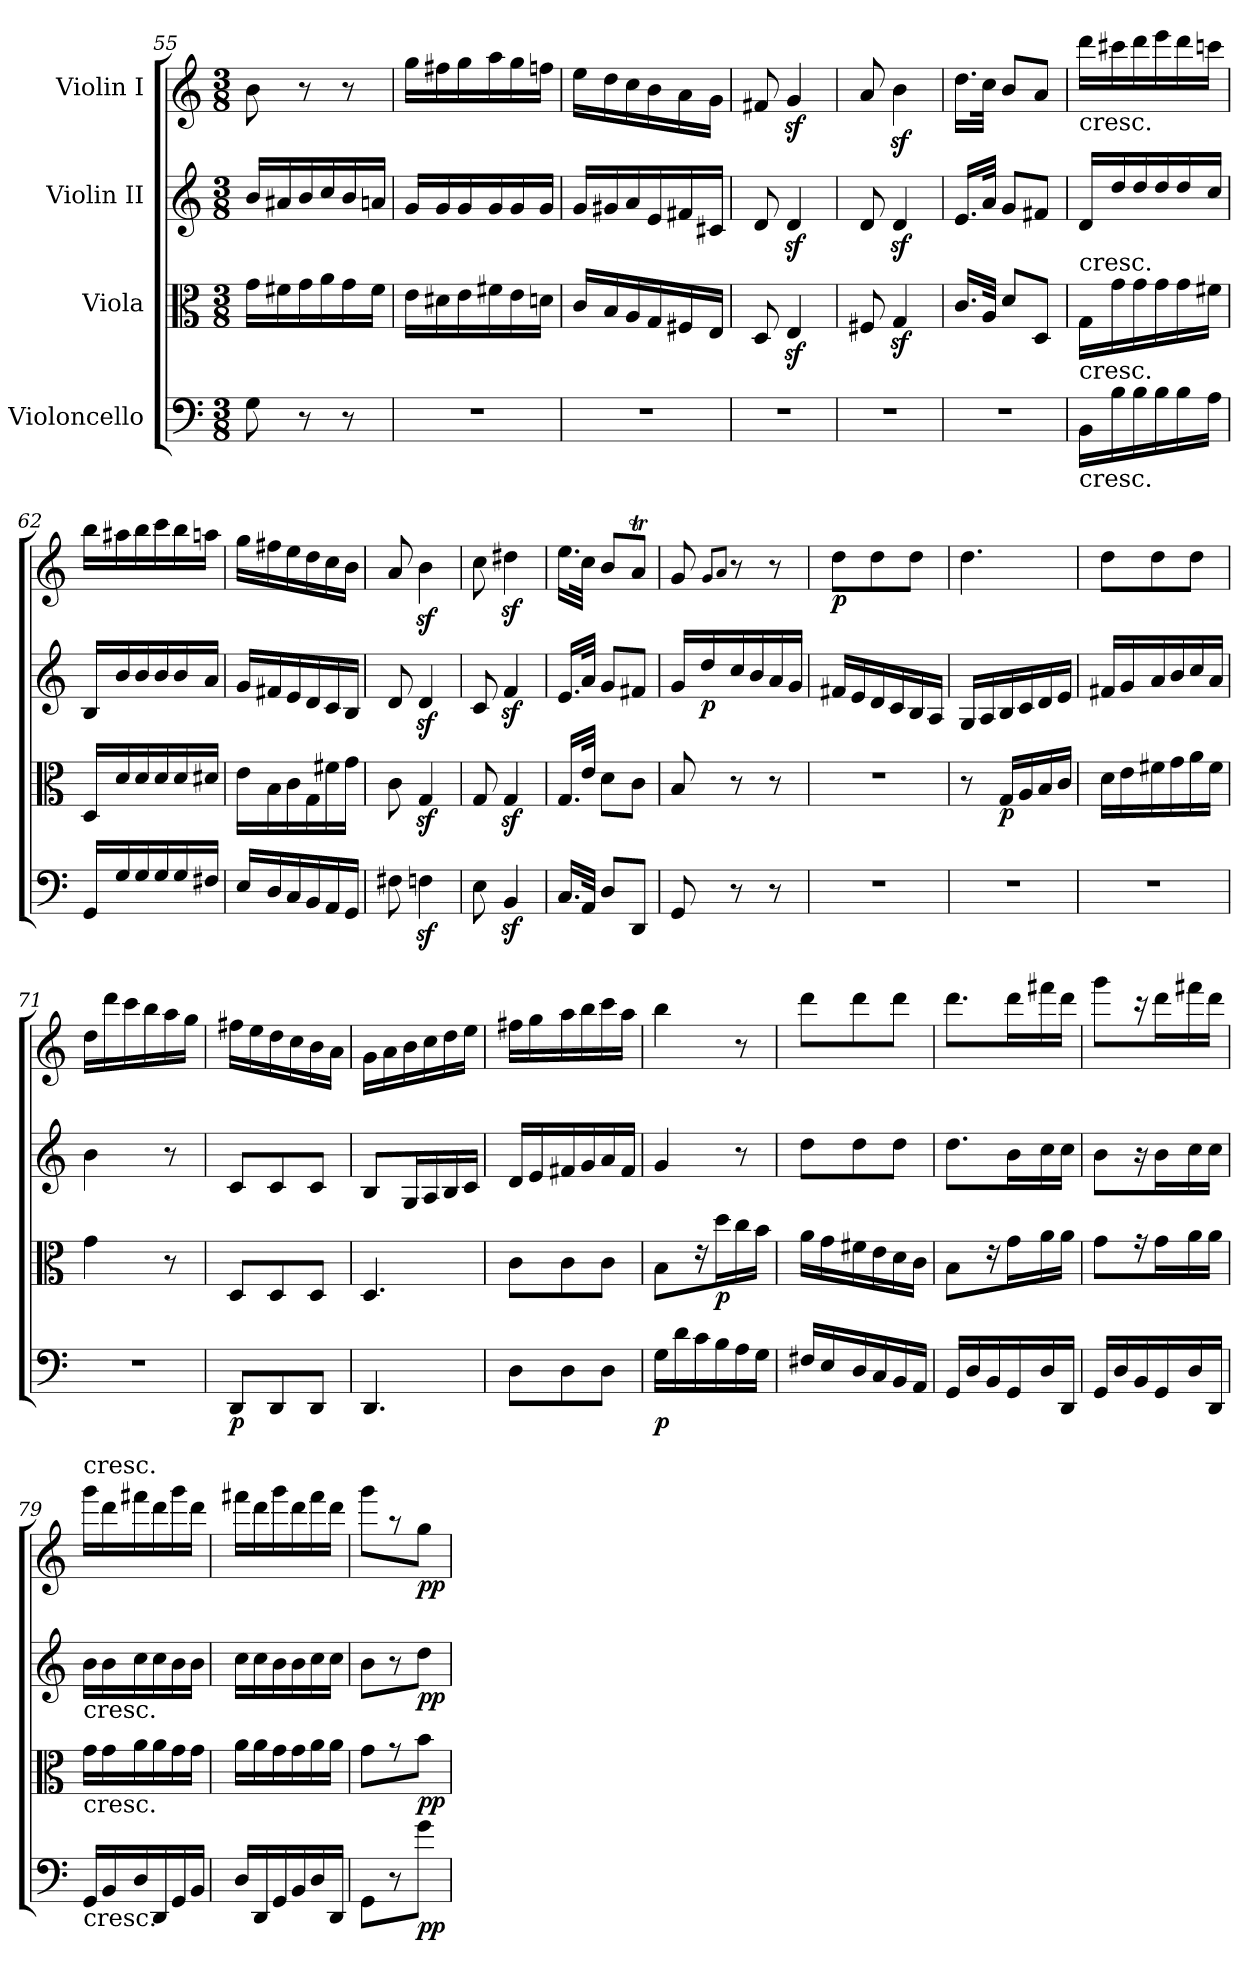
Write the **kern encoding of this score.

**kern	**dynam	**kern	**dynam	**kern	**dynam	**kern	**dynam
*part4	*part4	*part3	*part3	*part2	*part2	*part1	*part1
*staff4	*staff4	*staff3	*staff3	*staff2	*staff2	*staff1	*staff1
*I"Violoncello	*	*I"Viola	*	*I"Violin II	*	*I"Violin I	*
*clefF4	*	*clefC3	*	*clefG2	*	*clefG2	*
*k[]	*	*k[]	*	*k[]	*	*k[]	*
*M3/8	*	*M3/8	*	*M3/8	*	*M3/8	*
=55	=55	=55	=55	=55	=55	=55	=55
8G\	.	16g\LL	.	16b/LL	.	8b\	.
.	.	16f#X\	.	16a#X/	.	.	.
8r	.	16g\	.	16b/	.	8r	.
.	.	16a\	.	16cc/	.	.	.
8r	.	16g\	.	16b/	.	8r	.
.	.	16f#\JJ	.	16an/JJ	.	.	.
=56	=56	=56	=56	=56	=56	=56	=56
4.r	.	16e\LL	.	16g/LL	.	16gg\LL	.
.	.	16d#X\	.	16g/	.	16ff#X\	.
.	.	16e\	.	16g/	.	16gg\	.
.	.	16f#X\	.	16g/	.	16aa\	.
.	.	16e\	.	16g/	.	16gg\	.
.	.	16dn\JJ	.	16g/JJ	.	16ffn\JJ	.
=57	=57	=57	=57	=57	=57	=57	=57
4.r	.	16c/LL	.	16g/LL	.	16ee\LL	.
.	.	16B/	.	16g#X/	.	16dd\	.
.	.	16A/	.	16a/	.	16cc\	.
.	.	16G/	.	16e/	.	16b\	.
.	.	16F#X/	.	16f#X/	.	16a\	.
.	.	16E/JJ	.	16c#X/JJ	.	16g\JJ	.
=58	=58	=58	=58	=58	=58	=58	=58
4.r	.	8D/	.	8d/	.	8f#X/	.
.	.	4Ez</	.	4dz</	.	4gz</	.
!!LO:PB:g=z
=59	=59	=59	=59	=59	=59	=59	=59
4.r	.	8F#X/	.	8d/	.	8a/	.
.	.	4Gz</	.	4dz</	.	4bz<\	.
=60	=60	=60	=60	=60	=60	=60	=60
4.r	.	16.c/LL	.	16.e/LL	.	16.dd\LL	.
.	.	32A/JJk	.	32a/JJk	.	32cc\JJk	.
.	.	8d/L	.	8g/L	.	8b/L	.
.	.	8D/J	.	8f#X/J	.	8a/J	.
!!LO:LB:g=z
=61	=61	=61	=61	=61	=61	=61	=61
!	!	!	!	!	!	!LO:TX:b:t=cresc.	!
!	!	!LO:TX:a:t=cresc.	!	!	!	!	!
!LO:TX:a:t=cresc.	!	!	!	!	!	!	!
!LO:TX:b:t=cresc.	!	!	!	!	!	!	!
16BB\LL	.	16G\LL	.	16d/LL	.	16ddd\LL	.
16B\	.	16g\	.	16dd/	.	16ccc#X\	.
16B\	.	16g\	.	16dd/	.	16ddd\	.
16B\	.	16g\	.	16dd/	.	16eee\	.
16B\	.	16g\	.	16dd/	.	16ddd\	.
16A\JJ	.	16f#X\JJ	.	16cc/JJ	.	16cccn\JJ	.
=62	=62	=62	=62	=62	=62	=62	=62
16GG/LL	.	16D/LL	.	16B/LL	.	16bb\LL	.
16G/	.	16d/	.	16b/	.	16aa#X\	.
16G/	.	16d/	.	16b/	.	16bb\	.
16G/	.	16d/	.	16b/	.	16ccc\	.
16G/	.	16d/	.	16b/	.	16bb\	.
16F#X/JJ	.	16d#X/JJ	.	16a/JJ	.	16aan\JJ	.
=63	=63	=63	=63	=63	=63	=63	=63
16E/LL	.	16e\LL	.	16g/LL	.	16gg\LL	.
16D/	.	16B\	.	16f#X/	.	16ff#X\	.
16C/	.	16c\	.	16e/	.	16ee\	.
16BB/	.	16G\	.	16d/	.	16dd\	.
16AA/	.	16f#X\	.	16c/	.	16cc\	.
16GG/JJ	.	16g\JJ	.	16B/JJ	.	16b\JJ	.
=64	=64	=64	=64	=64	=64	=64	=64
8F#X\	.	8c\	.	8d/	.	8a/	.
4Fnz<\	.	4Gz</	.	4dz</	.	4bz<\	.
=65	=65	=65	=65	=65	=65	=65	=65
8E\	.	8G/	.	8c/	.	8cc\	.
4BBz</	.	4Gz</	.	4fz</	.	4dd#Xz<\	.
=66	=66	=66	=66	=66	=66	=66	=66
16.C/LL	.	16.G/LL	.	16.e/LL	.	16.ee\LL	.
32AA/JJk	.	32e/JJk	.	32a/JJk	.	32cc\JJk	.
8D/L	.	8d\L	.	8g/L	.	8b/L	.
8DD/J	.	8c\J	.	8f#X/J	.	8aT/J	.
!!LO:PB:g=z
=67	=67	=67	=67	=67	=67	=67	=67
8GG/	.	8B/	.	16g/LL	.	8g/	.
!	!	!	!	!	!LO:DY:b	!	!
.	.	.	.	16dd/	p	.	.
.	.	.	.	.	.	8qg/L	.
.	.	.	.	.	.	8qa/J	.
8r	.	8r	.	16cc/	.	8r	.
.	.	.	.	16b/	.	.	.
8r	.	8r	.	16a/	.	8r	.
.	.	.	.	16g/JJ	.	.	.
=68	=68	=68	=68	=68	=68	=68	=68
!	!	!	!	!	!	!	!LO:DY:b
4.r	.	4.r	.	16f#X/LL	.	8dd\L	p
.	.	.	.	16e/	.	.	.
.	.	.	.	16d/	.	8dd\	.
.	.	.	.	16c/	.	.	.
.	.	.	.	16B/	.	8dd\J	.
.	.	.	.	16A/JJ	.	.	.
=69	=69	=69	=69	=69	=69	=69	=69
4.r	.	8r	.	16G/LL	.	4.dd\	.
.	.	.	.	16A/	.	.	.
!	!	!	!LO:DY:b	!	!	!	!
.	.	16G/LL	p	16B/	.	.	.
.	.	16A/	.	16c/	.	.	.
.	.	16B/	.	16d/	.	.	.
.	.	16c/JJ	.	16e/JJ	.	.	.
=70	=70	=70	=70	=70	=70	=70	=70
4.r	.	16d\LL	.	16f#X/LL	.	8dd\L	.
.	.	16e\	.	16g/	.	.	.
.	.	16f#X\	.	16a/	.	8dd\	.
.	.	16g\	.	16b/	.	.	.
.	.	16a\	.	16cc/	.	8dd\J	.
.	.	16f#\JJ	.	16a/JJ	.	.	.
=71	=71	=71	=71	=71	=71	=71	=71
4.r	.	4g\	.	4b\	.	16dd\LL	.
.	.	.	.	.	.	16ddd\	.
.	.	.	.	.	.	16ccc\	.
.	.	.	.	.	.	16bb\	.
.	.	8r	.	8r	.	16aa\	.
.	.	.	.	.	.	16gg\JJ	.
=72	=72	=72	=72	=72	=72	=72	=72
!	!LO:DY:b	!	!	!	!	!	!
8DD/L	p	8D/L	.	8c/L	.	16ff#X\LL	.
.	.	.	.	.	.	16ee\	.
8DD/	.	8D/	.	8c/	.	16dd\	.
.	.	.	.	.	.	16cc\	.
8DD/J	.	8D/J	.	8c/J	.	16b\	.
.	.	.	.	.	.	16a\JJ	.
!!LO:LB:g=z
=73	=73	=73	=73	=73	=73	=73	=73
4.DD/	.	4.D/	.	8B/L	.	16g\LL	.
.	.	.	.	.	.	16a\	.
.	.	.	.	16G/L	.	16b\	.
.	.	.	.	16A/	.	16cc\	.
.	.	.	.	16B/	.	16dd\	.
.	.	.	.	16c/JJ	.	16ee\JJ	.
=74	=74	=74	=74	=74	=74	=74	=74
8D\L	.	8c\L	.	16d/LL	.	16ff#X\LL	.
.	.	.	.	16e/	.	16gg\	.
8D\	.	8c\	.	16f#X/	.	16aa\	.
.	.	.	.	16g/	.	16bb\	.
8D\J	.	8c\J	.	16a/	.	16ccc\	.
.	.	.	.	16f#/JJ	.	16aa\JJ	.
=75	=75	=75	=75	=75	=75	=75	=75
!	!LO:DY:b	!	!	!	!	!	!
16G\LL	p	8B\L	.	4g/	.	4bb\	.
16d\	.	.	.	.	.	.	.
16c\	.	16r	.	.	.	.	.
!	!	!	!LO:DY:b	!	!	!	!
16B\	.	16dd\L	p	.	.	.	.
16A\	.	16cc\	.	8r	.	8r	.
16G\JJ	.	16b\JJ	.	.	.	.	.
=76	=76	=76	=76	=76	=76	=76	=76
16F#X/LL	.	16a\LL	.	8dd\L	.	8ddd\L	.
16E/	.	16g\	.	.	.	.	.
16D/	.	16f#X\	.	8dd\	.	8ddd\	.
16C/	.	16e\	.	.	.	.	.
16BB/	.	16d\	.	8dd\J	.	8ddd\J	.
16AA/JJ	.	16c\JJ	.	.	.	.	.
=77	=77	=77	=77	=77	=77	=77	=77
16GG/LL	.	8B\L	.	8.dd\L	.	8.ddd\L	.
16D/	.	.	.	.	.	.	.
16BB/	.	16r	.	.	.	.	.
16GG/	.	16g\L	.	16b\L	.	16ddd\L	.
16D/	.	16a\	.	16cc\	.	16fff#X\	.
16DD/JJ	.	16a\JJ	.	16cc\JJ	.	16ddd\JJ	.
!!LO:PB:g=z
=78	=78	=78	=78	=78	=78	=78	=78
16GG/LL	.	8g\L	.	8b\L	.	8ggg\L	.
16D/	.	.	.	.	.	.	.
16BB/	.	16r	.	16r	.	16r	.
16GG/	.	16g\L	.	16b\L	.	16ddd\L	.
16D/	.	16a\	.	16cc\	.	16fff#X\	.
16DD/JJ	.	16a\JJ	.	16cc\JJ	.	16ddd\JJ	.
=79	=79	=79	=79	=79	=79	=79	=79
!	!	!	!	!	!	!LO:TX:a:t=cresc.	!
!	!	!	!	!LO:TX:b:t=cresc.	!	!	!
!	!	!LO:TX:b:t=cresc.	!	!	!	!	!
!LO:TX:b:t=cresc.	!	!	!	!	!	!	!
16GG/LL	.	16g\LL	.	16b\LL	.	16ggg\LL	.
16BB/	.	16g\	.	16b\	.	16ddd\	.
16D/	.	16a\	.	16cc\	.	16fff#X\	.
16DD/	.	16a\	.	16cc\	.	16ddd\	.
16GG/	.	16g\	.	16b\	.	16ggg\	.
16BB/JJ	.	16g\JJ	.	16b\JJ	.	16ddd\JJ	.
=80	=80	=80	=80	=80	=80	=80	=80
16D/LL	.	16a\LL	.	16cc\LL	.	16fff#X\LL	.
16DD/	.	16a\	.	16cc\	.	16ddd\	.
16GG/	.	16g\	.	16b\	.	16ggg\	.
16BB/	.	16g\	.	16b\	.	16ddd\	.
16D/	.	16a\	.	16cc\	.	16fff#\	.
16DD/JJ	.	16a\JJ	.	16cc\JJ	.	16ddd\JJ	.
=81	=81	=81	=81	=81	=81	=81	=81
8GG\L	.	8g\L	.	8b\L	.	8ggg\L	.
8r	.	8r	.	8r	.	8r	.
!	!LO:DY:b	!	!LO:DY:b	!	!LO:DY:b	!	!LO:DY:b
8g\J	pp	8b\J	pp	8dd\J	pp	8gg\J	pp
=	=	=	=	=	=	=	=
*-	*-	*-	*-	*-	*-	*-	*-
